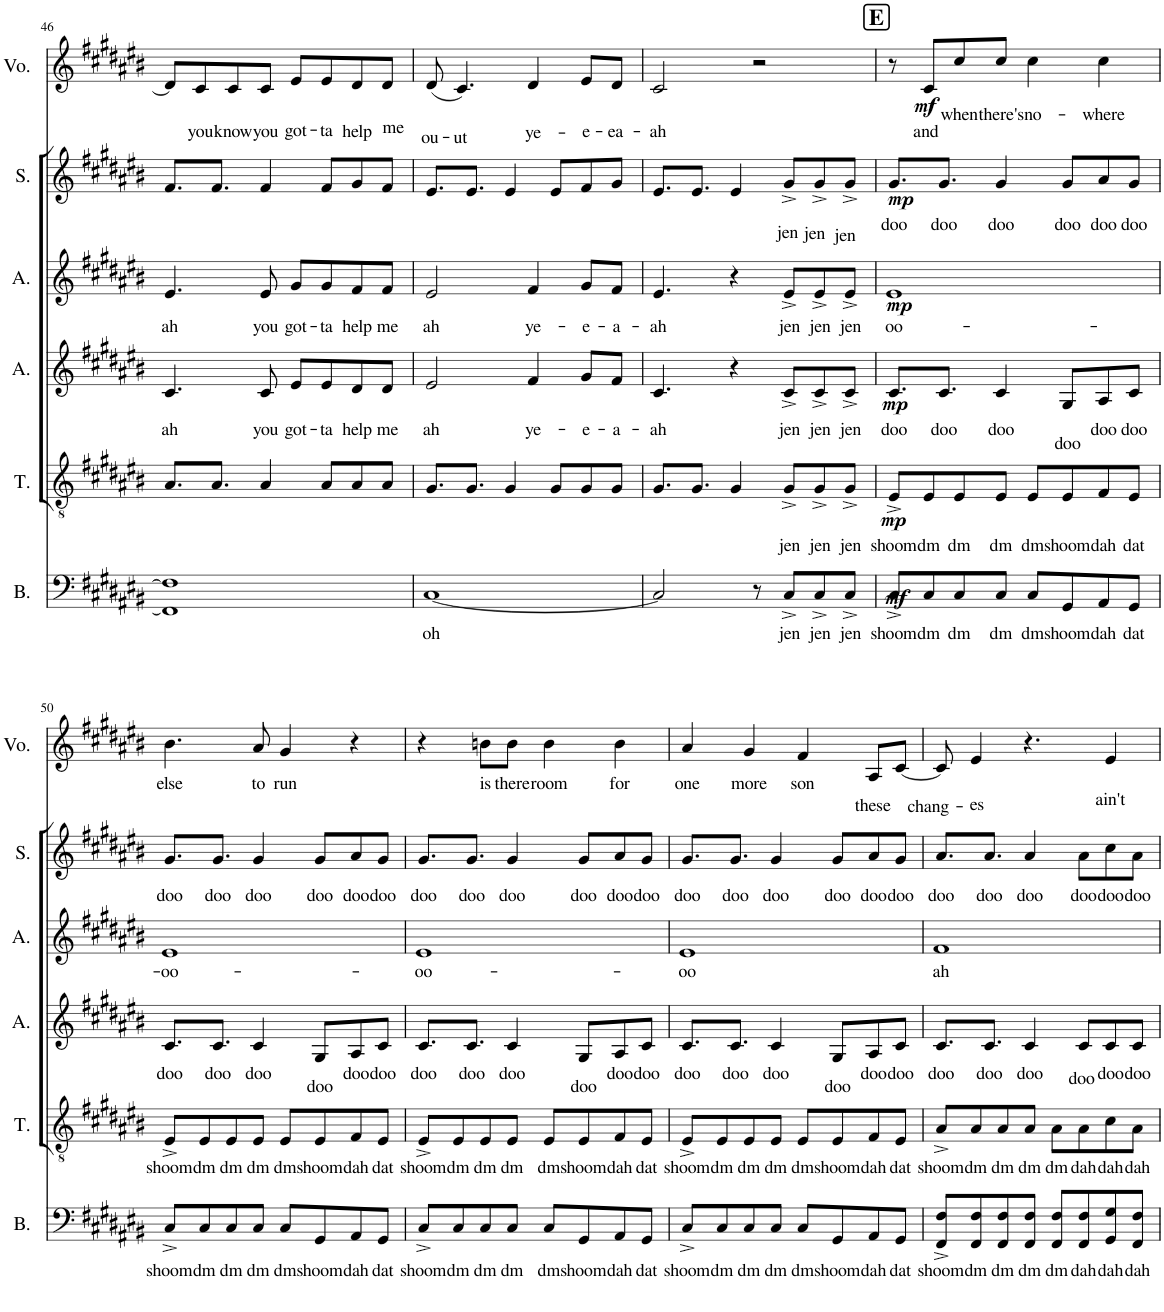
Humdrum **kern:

**kern	**text	**dynam	**kern	**text	**dynam	**kern	**text	**dynam	**kern	**text	**dynam	**kern	**text	**dynam	**kern	**text	**dynam
*part6	*part6	*part6	*part5	*part5	*part5	*part4	*part4	*part4	*part3	*part3	*part3	*part2	*part2	*part2	*part1	*part1	*part1
*staff6	*staff6	*staff6	*staff5	*staff5	*staff5	*staff4	*staff4	*staff4	*staff3	*staff3	*staff3	*staff2	*staff2	*staff2	*staff1	*staff1	*staff1
*I"Bass	*	*	*I"Tenor	*	*	*I"Alto	*	*	*I"Alto	*	*	*I"Soprano	*	*	*I"Voice	*	*
*I'B.	*	*	*I'T.	*	*	*I'A.	*	*	*I'A.	*	*	*I'S.	*	*	*I'Vo.	*	*
!!LO:PB:g=z
*clefF4	*	*	*clefGv2	*	*	*clefG2	*	*	*clefG2	*	*	*clefG2	*	*	*clefG2	*	*
*	*	*	*	*	*	*	*	*	*	*	*	*	*	*	*Trd7c12	*	*
*k[f#c#g#d#a#e#b#]	*	*	*k[f#c#g#d#a#e#b#]	*	*	*k[f#c#g#d#a#e#b#]	*	*	*k[f#c#g#d#a#e#b#]	*	*	*k[f#c#g#d#a#e#b#]	*	*	*k[f#c#g#d#a#e#b#]	*	*
*M4/4	*	*	*M4/4	*	*	*M4/4	*	*	*M4/4	*	*	*M4/4	*	*	*M4/4	*	*
*met(c)	*	*	*met(c)	*	*	*met(c)	*	*	*met(c)	*	*	*met(c)	*	*	*met(c)	*	*
=46	=46	=46	=46	=46	=46	=46	=46	=46	=46	=46	=46	=46	=46	=46	=46	=46	=46
!	!	!	!	!	!	!	!LO:LY:b	!	!	!LO:LY:b	!	!	!	!	!	!	!
1FF#] 1F#]	.	.	8.A#/L	.	.	4.c#/	-ah	.	4.e#/	-ah	.	8.f#/L	.	.	8d#/L]	.	.
!	!	!	!	!	!	!	!	!	!	!	!	!	!	!	!	!LO:LY:b	!
.	.	.	.	.	.	.	.	.	.	.	.	.	.	.	8c#/	you	.
.	.	.	8.A#/J	.	.	.	.	.	.	.	.	8.f#/J	.	.	.	.	.
!	!	!	!	!	!	!	!	!	!	!	!	!	!	!	!	!LO:LY:b	!
.	.	.	.	.	.	.	.	.	.	.	.	.	.	.	8c#/	know	.
!	!	!	!	!	!	!	!LO:LY:b	!	!	!LO:LY:b	!	!	!	!	!	!LO:LY:b	!
.	.	.	4A#/	.	.	8c#/	you	.	8e#/	you	.	4f#/	.	.	8c#/J	you	.
!	!	!	!	!	!	!	!LO:LY:b	!	!	!LO:LY:b	!	!	!	!	!	!LO:LY:b	!
.	.	.	.	.	.	8e#/L	got-	.	8g#/L	got-	.	.	.	.	8e#/L	got-	.
!	!	!	!	!	!	!	!LO:LY:b	!	!	!LO:LY:b	!	!	!	!	!	!LO:LY:b	!
.	.	.	8A#/L	.	.	8e#/	-ta	.	8g#/	-ta	.	8f#/L	.	.	8e#/	-ta	.
!	!	!	!	!	!	!	!LO:LY:b	!	!	!LO:LY:b	!	!	!	!	!	!LO:LY:b	!
.	.	.	8A#/	.	.	8d#/	help	.	8f#/	help	.	8g#/	.	.	8d#/	help	.
!	!	!	!	!	!	!	!LO:LY:b	!	!	!LO:LY:b	!	!	!	!	!	!LO:LY:b	!
.	.	.	8A#/J	.	.	8d#/J	me	.	8f#/J	me	.	8f#/J	.	.	8d#/J	me	.
=47	=47	=47	=47	=47	=47	=47	=47	=47	=47	=47	=47	=47	=47	=47	=47	=47	=47
!	!LO:LY:b	!	!	!	!	!	!LO:LY:b	!	!	!LO:LY:b	!	!	!	!	!	!LO:LY:b	!
[1C#	oh	.	8.G#/L	.	.	2e#/	ah	.	2e#/	ah	.	8.e#/L	.	.	(8d#/	ou-	.
!	!	!	!	!	!	!	!	!	!	!	!	!	!	!	!	!LO:LY:b	!
.	.	.	.	.	.	.	.	.	.	.	.	.	.	.	4.c#/)	-ut	.
.	.	.	8.G#/J	.	.	.	.	.	.	.	.	8.e#/J	.	.	.	.	.
.	.	.	4G#/	.	.	.	.	.	.	.	.	4e#/	.	.	.	.	.
!	!	!	!	!	!	!	!LO:LY:b	!	!	!LO:LY:b	!	!	!	!	!	!LO:LY:b	!
.	.	.	.	.	.	4f#/	ye-	.	4f#/	ye-	.	.	.	.	4d#/	ye-	.
.	.	.	8G#/L	.	.	.	.	.	.	.	.	8e#/L	.	.	.	.	.
!	!	!	!	!	!	!	!LO:LY:b	!	!	!LO:LY:b	!	!	!	!	!	!LO:LY:b	!
.	.	.	8G#/	.	.	8g#/L	-e-	.	8g#/L	-e-	.	8f#/	.	.	8e#/L	-e-	.
!	!	!	!	!	!	!	!LO:LY:b	!	!	!LO:LY:b	!	!	!	!	!	!LO:LY:b	!
.	.	.	8G#/J	.	.	8f#/J	-a-	.	8f#/J	-a-	.	8g#/J	.	.	8d#/J	-ea-	.
=48	=48	=48	=48	=48	=48	=48	=48	=48	=48	=48	=48	=48	=48	=48	=48	=48	=48
!	!	!	!	!	!	!	!LO:LY:b	!	!	!LO:LY:b	!	!	!	!	!	!LO:LY:b	!
2C#/]	.	.	8.G#/L	.	.	4.c#/	-ah	.	4.e#/	-ah	.	8.e#/L	.	.	2c#/	ah	.
.	.	.	8.G#/J	.	.	.	.	.	.	.	.	8.e#/J	.	.	.	.	.
.	.	.	4G#/	.	.	4r	.	.	4r	.	.	4e#/	.	.	.	.	.
8r	.	.	.	.	.	.	.	.	.	.	.	.	.	.	2r	.	.
!	!LO:LY:b	!	!	!LO:LY:b	!	!	!LO:LY:b	!	!	!LO:LY:b	!	!	!LO:LY:b	!	!	!	!
8C#^/L	jen	.	8G#^/L	jen	.	8c#^/L	jen	.	8e#^/L	jen	.	8g#^/L	jen	.	.	.	.
!	!LO:LY:b	!	!	!LO:LY:b	!	!	!LO:LY:b	!	!	!LO:LY:b	!	!	!LO:LY:b	!	!	!	!
8C#^/	jen	.	8G#^/	jen	.	8c#^/	jen	.	8e#^/	jen	.	8g#^/	jen	.	.	.	.
!	!LO:LY:b	!	!	!LO:LY:b	!	!	!LO:LY:b	!	!	!LO:LY:b	!	!	!LO:LY:b	!	!	!	!
8C#^/J	jen	.	8G#^/J	jen	.	8c#^/J	jen	.	8e#^/J	jen	.	8g#^/J	jen	.	.	.	.
!!LO:REH:place=s1:a:B:cj:fs=14:t=E
=49	=49	=49	=49	=49	=49	=49	=49	=49	=49	=49	=49	=49	=49	=49	=49	=49	=49
!	!LO:LY:b	!LO:DY:b	!	!LO:LY:b	!LO:DY:b	!	!LO:LY:b	!LO:DY:b	!	!LO:LY:b	!LO:DY:b	!	!LO:LY:b	!LO:DY:b	!	!	!
8C#^/L	shoom	mf	8E#^/L	shoom	mp	8.c#/L	doo	mp	1e#	oo-	mp	8.g#/L	doo	mp	8r	.	.
!	!LO:LY:b	!	!	!LO:LY:b	!	!	!	!	!	!	!	!	!	!	!	!LO:LY:b	!LO:DY:b
8C#/	dm	.	8E#/	dm	.	.	.	.	.	.	.	.	.	.	8c#/L	and	mf
!	!	!	!	!	!	!	!LO:LY:b	!	!	!	!	!	!LO:LY:b	!	!	!	!
.	.	.	.	.	.	8.c#/J	doo	.	.	.	.	8.g#/J	doo	.	.	.	.
!	!LO:LY:b	!	!	!LO:LY:b	!	!	!	!	!	!	!	!	!	!	!	!LO:LY:b	!
8C#/	dm	.	8E#/	dm	.	.	.	.	.	.	.	.	.	.	8cc#/	when	.
!	!LO:LY:b	!	!	!LO:LY:b	!	!	!LO:LY:b	!	!	!	!	!	!LO:LY:b	!	!	!LO:LY:b	!
8C#/J	dm	.	8E#/J	dm	.	4c#/	doo	.	.	.	.	4g#/	doo	.	8cc#/J	there's	.
!	!LO:LY:b	!	!	!LO:LY:b	!	!	!	!	!	!	!	!	!	!	!	!LO:LY:b	!
8C#/L	dm	.	8E#/L	dm	.	.	.	.	.	.	.	.	.	.	4cc#\	no-	.
!	!LO:LY:b	!	!	!LO:LY:b	!	!	!LO:LY:b	!	!	!	!	!	!LO:LY:b	!	!	!	!
8GG#/	shoom	.	8E#/	shoom	.	8G#/L	doo	.	.	.	.	8g#/L	doo	.	.	.	.
!	!LO:LY:b	!	!	!LO:LY:b	!	!	!LO:LY:b	!	!	!	!	!	!LO:LY:b	!	!	!LO:LY:b	!
8AA#/	dah	.	8F#/	dah	.	8A#/	doo	.	.	.	.	8a#/	doo	.	4cc#\	-where	.
!	!LO:LY:b	!	!	!LO:LY:b	!	!	!LO:LY:b	!	!	!	!	!	!LO:LY:b	!	!	!	!
8GG#/J	dat	.	8E#/J	dat	.	8c#/J	doo	.	.	.	.	8g#/J	doo	.	.	.	.
!!LO:LB:g=z
=50	=50	=50	=50	=50	=50	=50	=50	=50	=50	=50	=50	=50	=50	=50	=50	=50	=50
!	!LO:LY:b	!	!	!LO:LY:b	!	!	!LO:LY:b	!	!	!LO:LY:b	!	!	!LO:LY:b	!	!	!LO:LY:b	!
8C#^/L	shoom	.	8E#^/L	shoom	.	8.c#/L	doo	.	1e#	-oo-	.	8.g#/L	doo	.	4.b#\	else	.
!	!LO:LY:b	!	!	!LO:LY:b	!	!	!	!	!	!	!	!	!	!	!	!	!
8C#/	dm	.	8E#/	dm	.	.	.	.	.	.	.	.	.	.	.	.	.
!	!	!	!	!	!	!	!LO:LY:b	!	!	!	!	!	!LO:LY:b	!	!	!	!
.	.	.	.	.	.	8.c#/J	doo	.	.	.	.	8.g#/J	doo	.	.	.	.
!	!LO:LY:b	!	!	!LO:LY:b	!	!	!	!	!	!	!	!	!	!	!	!	!
8C#/	dm	.	8E#/	dm	.	.	.	.	.	.	.	.	.	.	.	.	.
!	!LO:LY:b	!	!	!LO:LY:b	!	!	!LO:LY:b	!	!	!	!	!	!LO:LY:b	!	!	!LO:LY:b	!
8C#/J	dm	.	8E#/J	dm	.	4c#/	doo	.	.	.	.	4g#/	doo	.	8a#/	to	.
!	!LO:LY:b	!	!	!LO:LY:b	!	!	!	!	!	!	!	!	!	!	!	!LO:LY:b	!
8C#/L	dm	.	8E#/L	dm	.	.	.	.	.	.	.	.	.	.	4g#/	run	.
!	!LO:LY:b	!	!	!LO:LY:b	!	!	!LO:LY:b	!	!	!	!	!	!LO:LY:b	!	!	!	!
8GG#/	shoom	.	8E#/	shoom	.	8G#/L	doo	.	.	.	.	8g#/L	doo	.	.	.	.
!	!LO:LY:b	!	!	!LO:LY:b	!	!	!LO:LY:b	!	!	!	!	!	!LO:LY:b	!	!	!	!
8AA#/	dah	.	8F#/	dah	.	8A#/	doo	.	.	.	.	8a#/	doo	.	4r	.	.
!	!LO:LY:b	!	!	!LO:LY:b	!	!	!LO:LY:b	!	!	!	!	!	!LO:LY:b	!	!	!	!
8GG#/J	dat	.	8E#/J	dat	.	8c#/J	doo	.	.	.	.	8g#/J	doo	.	.	.	.
=51	=51	=51	=51	=51	=51	=51	=51	=51	=51	=51	=51	=51	=51	=51	=51	=51	=51
!	!LO:LY:b	!	!	!LO:LY:b	!	!	!LO:LY:b	!	!	!LO:LY:b	!	!	!LO:LY:b	!	!	!	!
8C#^/L	shoom	.	8E#^/L	shoom	.	8.c#/L	doo	.	1e#	-oo-	.	8.g#/L	doo	.	4r	.	.
!	!LO:LY:b	!	!	!LO:LY:b	!	!	!	!	!	!	!	!	!	!	!	!	!
8C#/	dm	.	8E#/	dm	.	.	.	.	.	.	.	.	.	.	.	.	.
!	!	!	!	!	!	!	!LO:LY:b	!	!	!	!	!	!LO:LY:b	!	!	!	!
.	.	.	.	.	.	8.c#/J	doo	.	.	.	.	8.g#/J	doo	.	.	.	.
!	!LO:LY:b	!	!	!LO:LY:b	!	!	!	!	!	!	!	!	!	!	!	!LO:LY:b	!
8C#/	dm	.	8E#/	dm	.	.	.	.	.	.	.	.	.	.	8bn\L	is	.
!	!LO:LY:b	!	!	!LO:LY:b	!	!	!LO:LY:b	!	!	!	!	!	!LO:LY:b	!	!	!LO:LY:b	!
8C#/J	dm	.	8E#/J	dm	.	4c#/	doo	.	.	.	.	4g#/	doo	.	8b\J	there	.
!	!LO:LY:b	!	!	!LO:LY:b	!	!	!	!	!	!	!	!	!	!	!	!LO:LY:b	!
8C#/L	dm	.	8E#/L	dm	.	.	.	.	.	.	.	.	.	.	4b\	room	.
!	!LO:LY:b	!	!	!LO:LY:b	!	!	!LO:LY:b	!	!	!	!	!	!LO:LY:b	!	!	!	!
8GG#/	shoom	.	8E#/	shoom	.	8G#/L	doo	.	.	.	.	8g#/L	doo	.	.	.	.
!	!LO:LY:b	!	!	!LO:LY:b	!	!	!LO:LY:b	!	!	!	!	!	!LO:LY:b	!	!	!LO:LY:b	!
8AA#/	dah	.	8F#/	dah	.	8A#/	doo	.	.	.	.	8a#/	doo	.	4b\	for	.
!	!LO:LY:b	!	!	!LO:LY:b	!	!	!LO:LY:b	!	!	!	!	!	!LO:LY:b	!	!	!	!
8GG#/J	dat	.	8E#/J	dat	.	8c#/J	doo	.	.	.	.	8g#/J	doo	.	.	.	.
=52	=52	=52	=52	=52	=52	=52	=52	=52	=52	=52	=52	=52	=52	=52	=52	=52	=52
!	!LO:LY:b	!	!	!LO:LY:b	!	!	!LO:LY:b	!	!	!LO:LY:b	!	!	!LO:LY:b	!	!	!LO:LY:b	!
8C#^/L	shoom	.	8E#^/L	shoom	.	8.c#/L	doo	.	1e#	-oo	.	8.g#/L	doo	.	4a#/	one	.
!	!LO:LY:b	!	!	!LO:LY:b	!	!	!	!	!	!	!	!	!	!	!	!	!
8C#/	dm	.	8E#/	dm	.	.	.	.	.	.	.	.	.	.	.	.	.
!	!	!	!	!	!	!	!LO:LY:b	!	!	!	!	!	!LO:LY:b	!	!	!	!
.	.	.	.	.	.	8.c#/J	doo	.	.	.	.	8.g#/J	doo	.	.	.	.
!	!LO:LY:b	!	!	!LO:LY:b	!	!	!	!	!	!	!	!	!	!	!	!LO:LY:b	!
8C#/	dm	.	8E#/	dm	.	.	.	.	.	.	.	.	.	.	4g#/	more	.
!	!LO:LY:b	!	!	!LO:LY:b	!	!	!LO:LY:b	!	!	!	!	!	!LO:LY:b	!	!	!	!
8C#/J	dm	.	8E#/J	dm	.	4c#/	doo	.	.	.	.	4g#/	doo	.	.	.	.
!	!LO:LY:b	!	!	!LO:LY:b	!	!	!	!	!	!	!	!	!	!	!	!LO:LY:b	!
8C#/L	dm	.	8E#/L	dm	.	.	.	.	.	.	.	.	.	.	4f#/	son	.
!	!LO:LY:b	!	!	!LO:LY:b	!	!	!LO:LY:b	!	!	!	!	!	!LO:LY:b	!	!	!	!
8GG#/	shoom	.	8E#/	shoom	.	8G#/L	doo	.	.	.	.	8g#/L	doo	.	.	.	.
!	!LO:LY:b	!	!	!LO:LY:b	!	!	!LO:LY:b	!	!	!	!	!	!LO:LY:b	!	!	!LO:LY:b	!
8AA#/	dah	.	8F#/	dah	.	8A#/	doo	.	.	.	.	8a#/	doo	.	8A#/L	these	.
!	!LO:LY:b	!	!	!LO:LY:b	!	!	!LO:LY:b	!	!	!	!	!	!LO:LY:b	!	!	!LO:LY:b	!
8GG#/J	dat	.	8E#/J	dat	.	8c#/J	doo	.	.	.	.	8g#/J	doo	.	[8c#/J	chang-	.
=53	=53	=53	=53	=53	=53	=53	=53	=53	=53	=53	=53	=53	=53	=53	=53	=53	=53
!	!LO:LY:b	!	!	!LO:LY:b	!	!	!LO:LY:b	!	!	!LO:LY:b	!	!	!LO:LY:b	!	!	!	!
8FF#/^ 8F#/^L	shoom	.	8A#^/L	shoom	.	8.c#/L	doo	.	1f#	ah	.	8.a#/L	doo	.	8c#/]	.	.
!	!LO:LY:b	!	!	!LO:LY:b	!	!	!	!	!	!	!	!	!	!	!	!LO:LY:b	!
8FF#/ 8F#/	dm	.	8A#/	dm	.	.	.	.	.	.	.	.	.	.	4e#/	-es	.
!	!	!	!	!	!	!	!LO:LY:b	!	!	!	!	!	!LO:LY:b	!	!	!	!
.	.	.	.	.	.	8.c#/J	doo	.	.	.	.	8.a#/J	doo	.	.	.	.
!	!LO:LY:b	!	!	!LO:LY:b	!	!	!	!	!	!	!	!	!	!	!	!	!
8FF#/ 8F#/	dm	.	8A#/	dm	.	.	.	.	.	.	.	.	.	.	.	.	.
!	!LO:LY:b	!	!	!LO:LY:b	!	!	!LO:LY:b	!	!	!	!	!	!LO:LY:b	!	!	!	!
8FF#/ 8F#/J	dm	.	8A#/J	dm	.	4c#/	doo	.	.	.	.	4a#/	doo	.	4.r	.	.
!	!LO:LY:b	!	!	!LO:LY:b	!	!	!	!	!	!	!	!	!	!	!	!	!
8FF#/ 8F#/L	dm	.	8A#\L	dm	.	.	.	.	.	.	.	.	.	.	.	.	.
!	!LO:LY:b	!	!	!LO:LY:b	!	!	!LO:LY:b	!	!	!	!	!	!LO:LY:b	!	!	!	!
8FF#/ 8F#/	dah	.	8A#\	dah	.	8c#/L	doo	.	.	.	.	8a#\L	doo	.	.	.	.
!	!LO:LY:b	!	!	!LO:LY:b	!	!	!LO:LY:b	!	!	!	!	!	!LO:LY:b	!	!	!LO:LY:b	!
8GG#/ 8G#/	dah	.	8c#\	dah	.	8c#/	doo	.	.	.	.	8cc#\	doo	.	4e#/	ain't	.
!	!LO:LY:b	!	!	!LO:LY:b	!	!	!LO:LY:b	!	!	!	!	!	!LO:LY:b	!	!	!	!
8FF#/ 8F#/J	dah	.	8A#\J	dah	.	8c#/J	doo	.	.	.	.	8a#\J	doo	.	.	.	.
=	=	=	=	=	=	=	=	=	=	=	=	=	=	=	=	=	=
*-	*-	*-	*-	*-	*-	*-	*-	*-	*-	*-	*-	*-	*-	*-	*-	*-	*-
